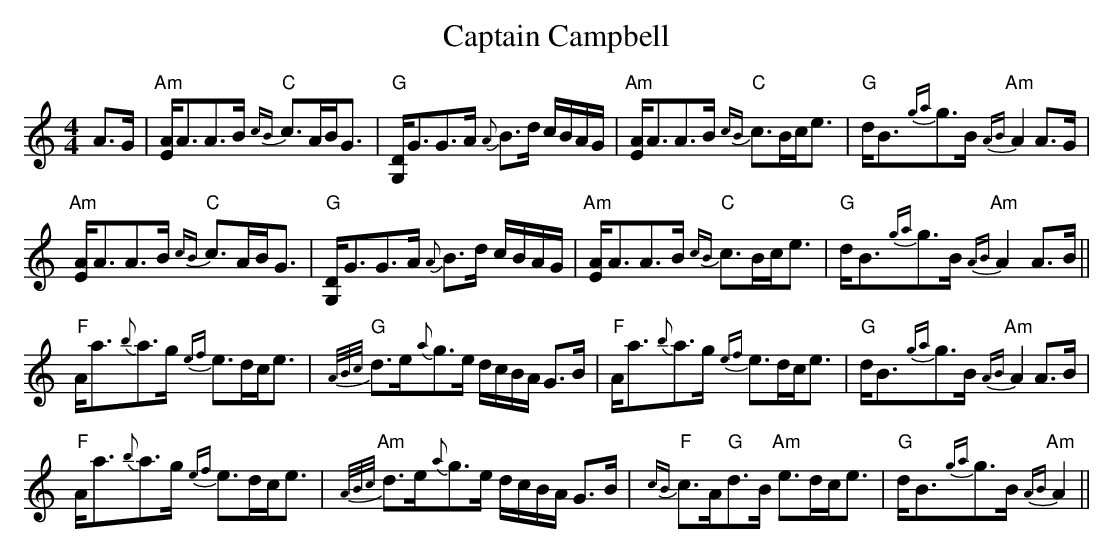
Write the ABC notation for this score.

X:1
T: Captain Campbell
M: 4/4
L: 1/8
K: Amin
A>G|"Am"[E/A/]A3/2A3/2B/ "C"{cB}c>AB<G|"G"[D/G,/]G3/2G3/2A/ {A}B>d c/B/A/G/|"Am"[E/A/]A3/2A3/2B/ "C"{cB}c>Bc<e|"G"d<B{ga}g>B "Am"{AB}A2 A>G|
"Am"[E/A/]A3/2A3/2B/ "C"{cB}c>AB<G|"G"[D/G,/]G3/2G3/2A/ {A}B>d c/B/A/G/|"Am"[E/A/]A3/2A3/2B/ "C"{cB}c>Bc<e|"G"d<B{ga}g>B "Am"{AB}A2 A>B||
"F"A<a{b}a>g {ef}e3/2d/c<e|"G"{A/B/c/}d>e{a}g>e d/c/B/A/ G>B|"F"A<a{b}a>g {ef}e3/2d/c<e|"G"d<B{ga}g>B "Am"{AB}A2A>B|
"F"A<a{b}a>g {ef}e3/2d/c<e|"Am"{A/B/c/}d>e{a}g>e d/c/B/A/ G>B|"F"{cB}c>A"G"d>B "Am"e>dc<e|"G"d<B{ga}g>B "Am"{AB}A2||
